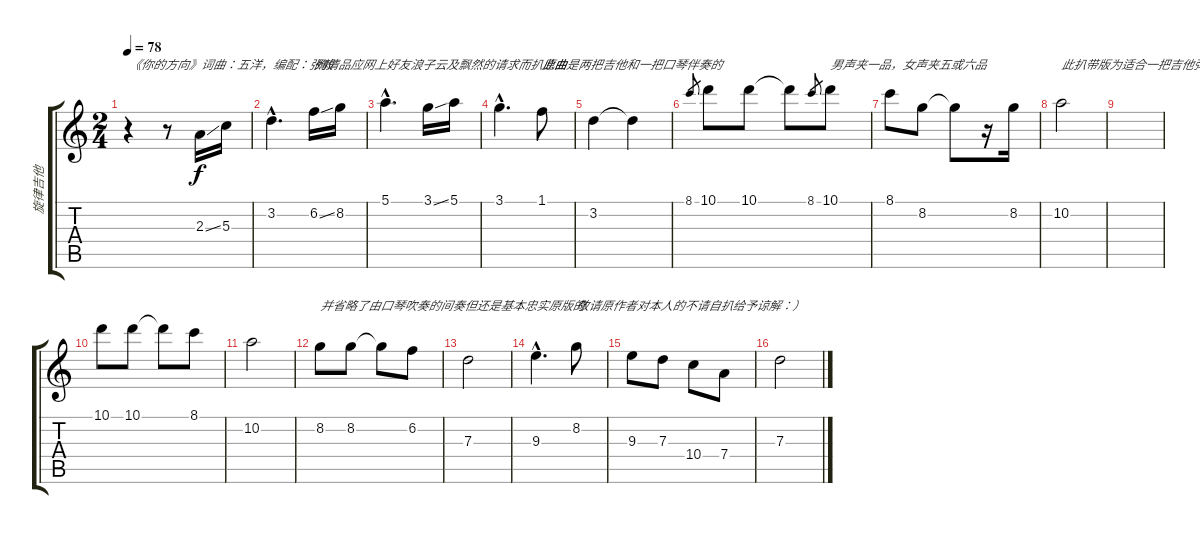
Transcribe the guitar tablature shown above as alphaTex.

\track ("旋律吉他" "旋律吉他") {instrument acousticguitarsteel}
\staff {score tabs}
\tuning (E4 B3 G3 D3 A2 E2) {hide}
\ts (2 4)
\tempo 78
\clef g2
\ks c
r.4{txt "《你的方向》词曲：五洋，编配：张毅       " dy f instrument acousticguitarsteel} r.8 2.3{ss}.16 5.3.16 |
3.2{hac}.4{d} 6.2{ss}.16{txt "殉情品应网上好友浪子云及飘然的请求而扒此曲"} 8.2.16 |
5.1{hac}.4{d} 3.1{ss}.16 5.1.16 |
3.1{hac}.4{d} 1.1.8{txt "原曲是两把吉他和一把口琴伴奏的"} |
3.2.4 3.2{t}.4 |
8.1.8{gr} 10.1.8 10.1.8 10.1{t}.8 8.1.8{gr} 10.1.8{txt "男声夹一品，女声夹五或六品"} |
8.1.8 8.2.8 8.2{t}.8 r.16 8.2.16 |
10.2.2{txt "此扒带版为适合一把吉他弹奏，对原版的伴奏作了些改动"} |
|
10.1.8 10.1.8 10.1{t}.8 8.1.8 |
10.2.2 |
8.2.8{txt "并省略了由口琴吹奏的间奏但还是基本忠实原版的"} 8.2.8 8.2{t}.8 6.2.8 |
7.3.2 |
9.3{hac}.4{d txt "  "} 8.2.8{txt "敬请原作者对本人的不请自扒给予谅解：）"} |
9.3.8 7.3.8 10.4.8 7.4.8 |
7.3.2
